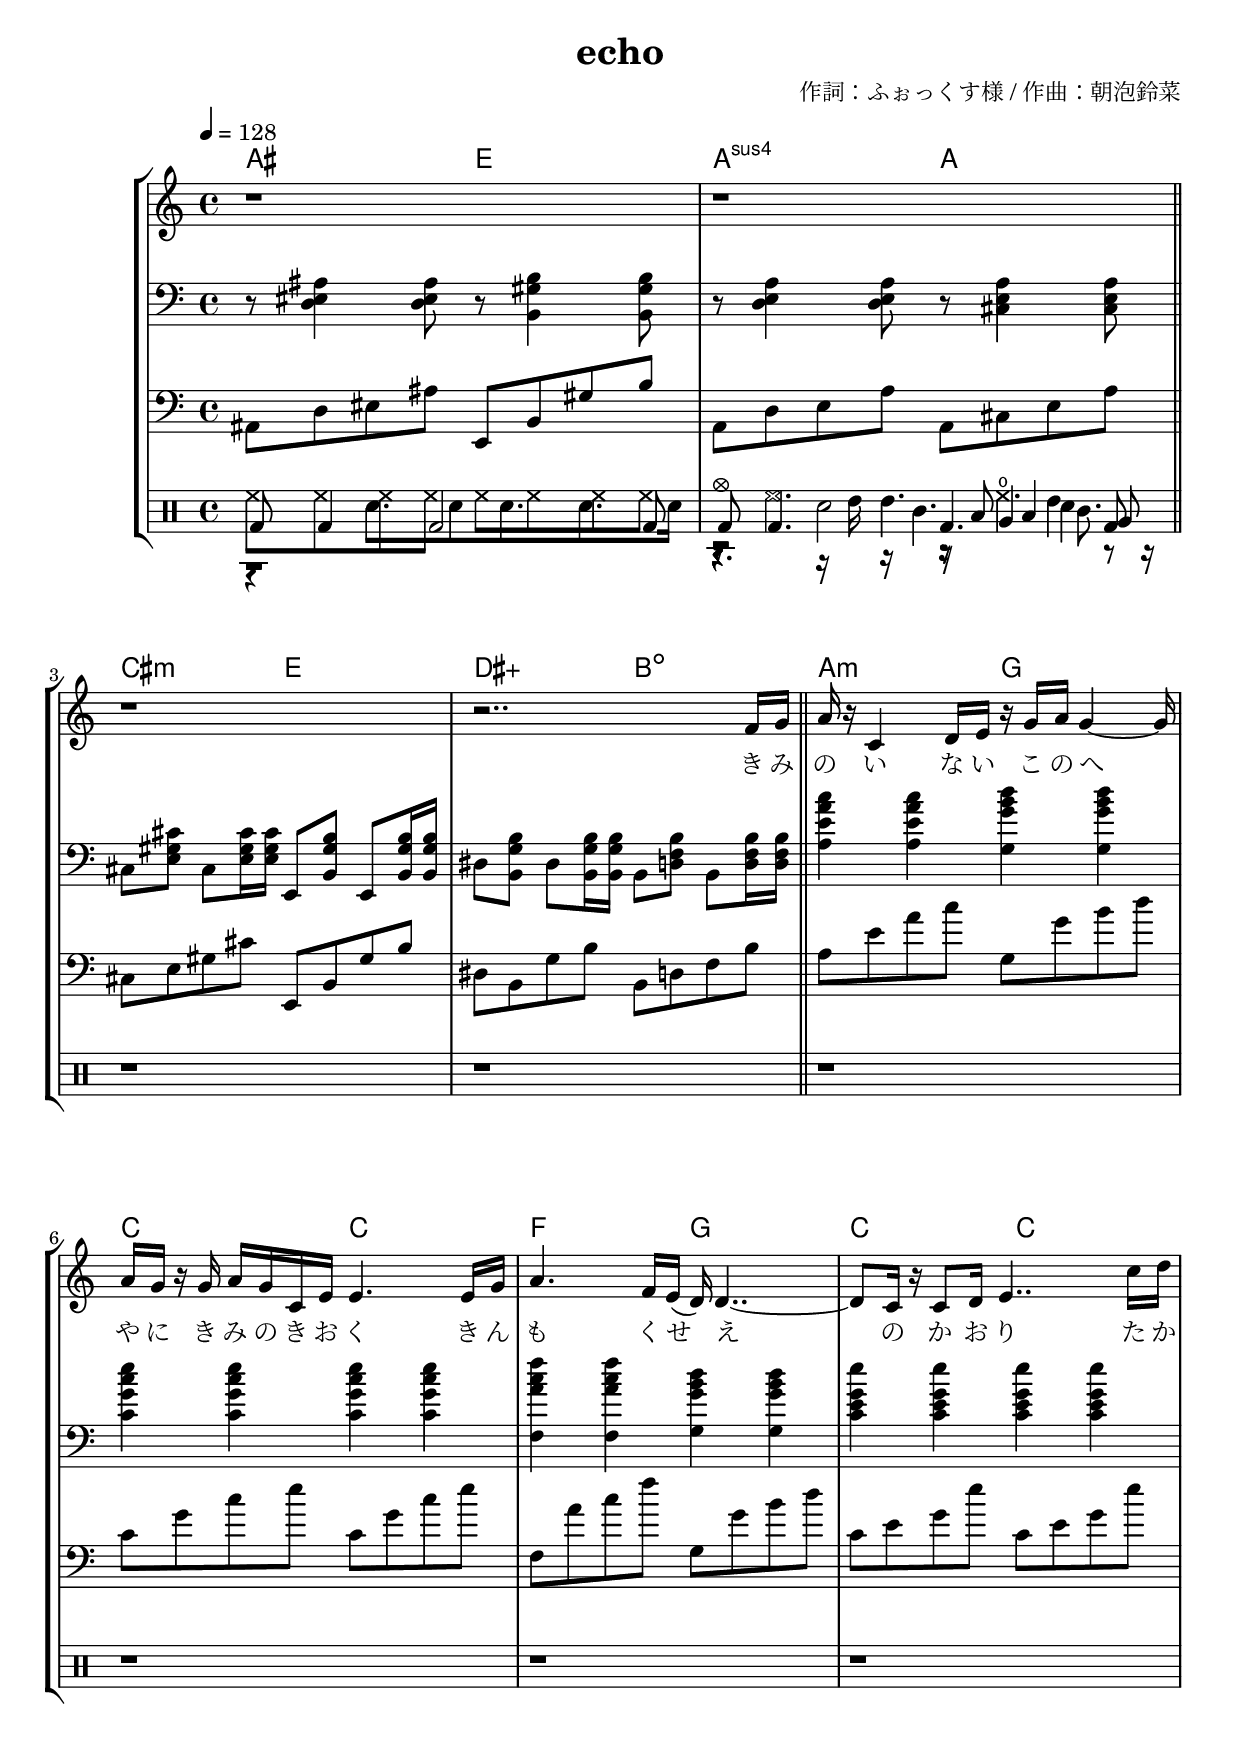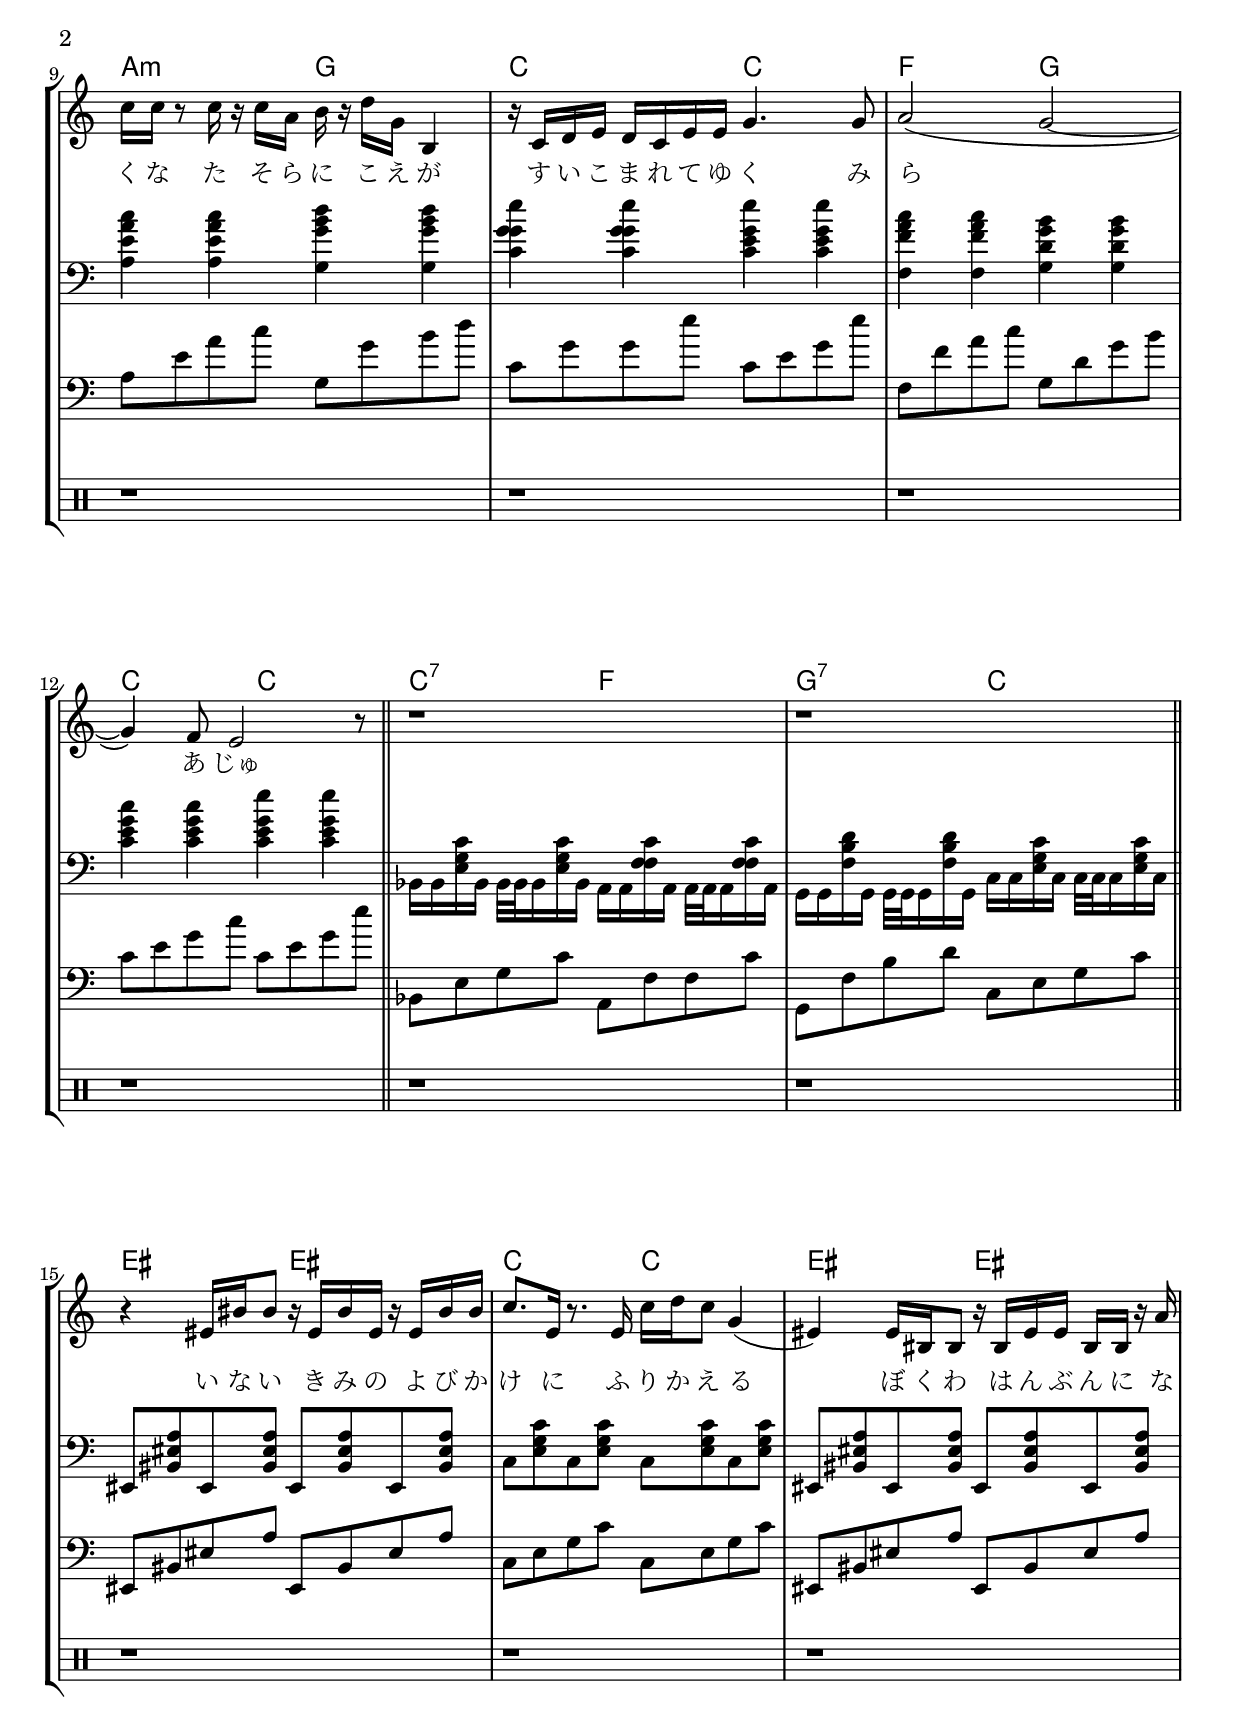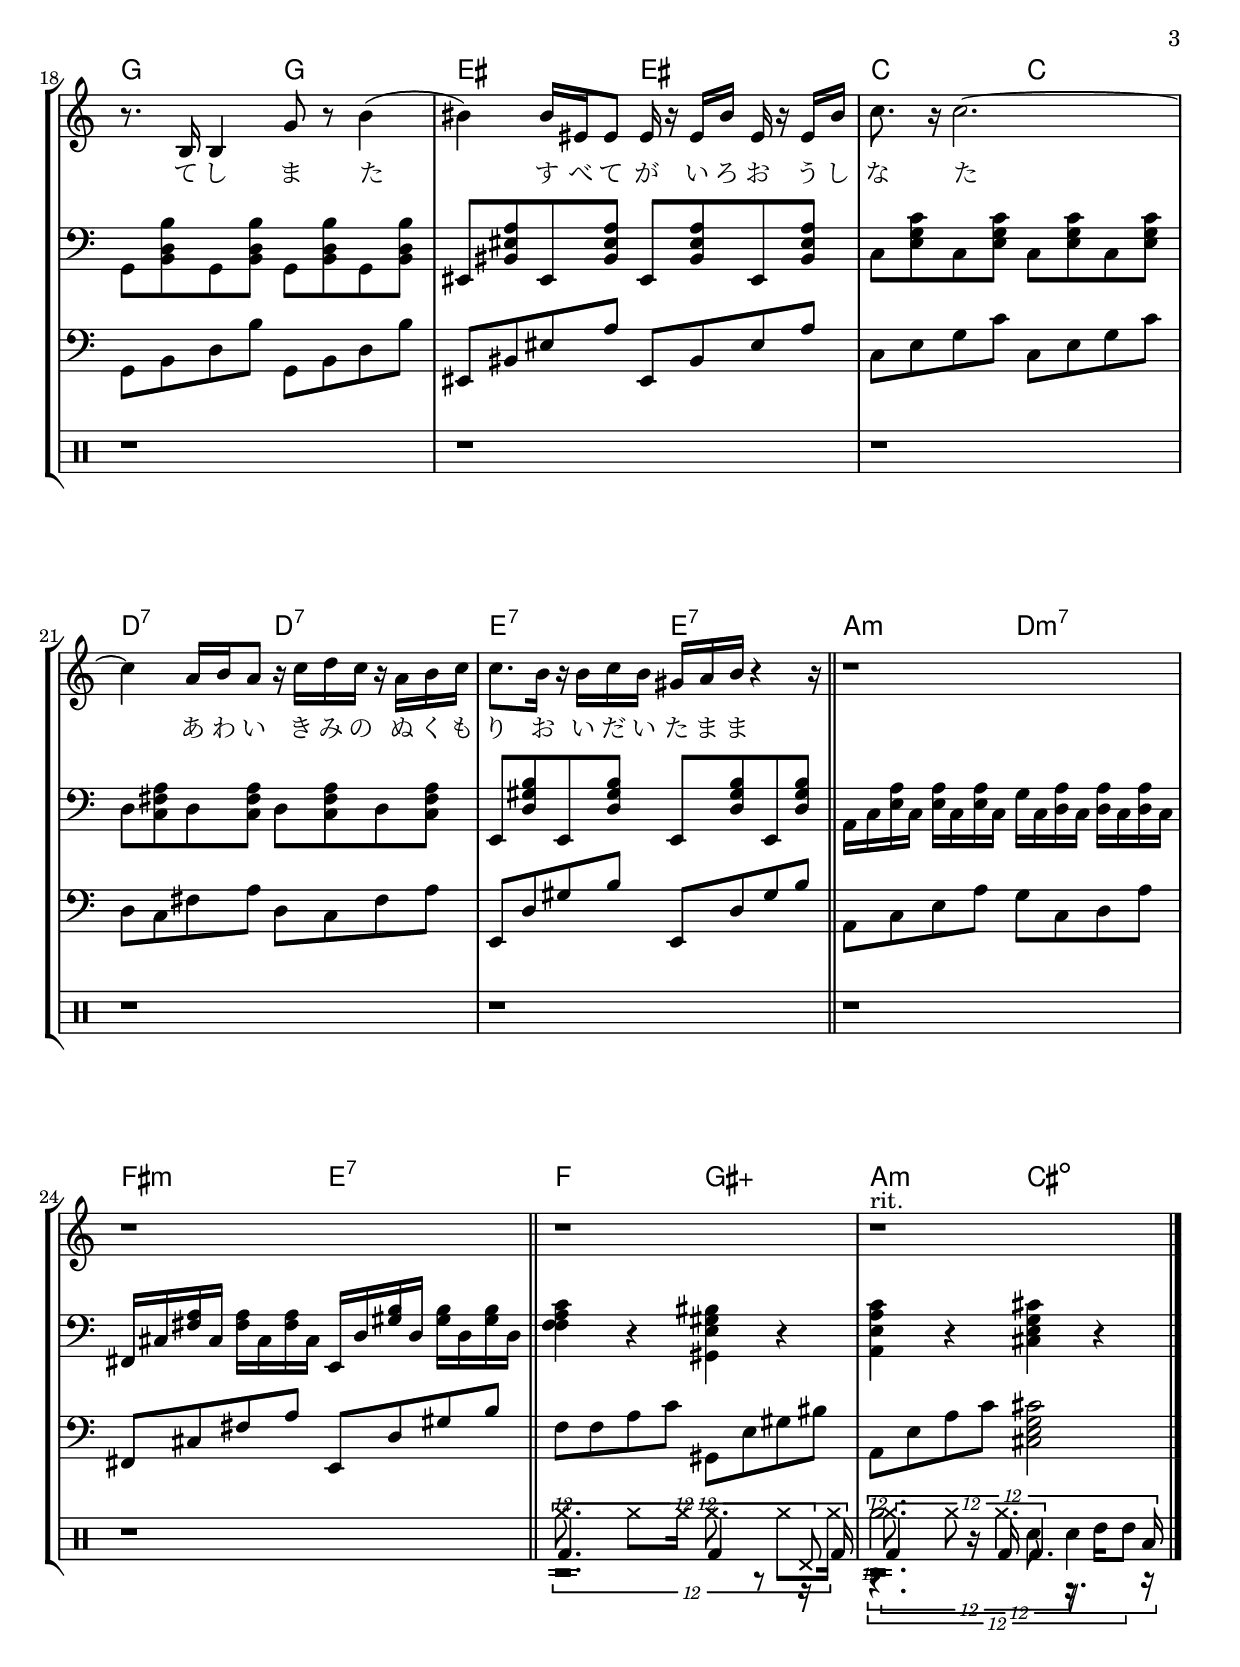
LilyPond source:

\version "2.12.1"

\header {
	title = \markup {echo}
	composer = \markup \center-column {"作詞：ふぉっくす様 / 作曲：朝泡鈴菜"}
}

harmony = \chordmode {
	ais2 e a:sus4 a 

	cis:m e dis:aug b:dim 

	a:m g c c f g c c a:m g c c f g c c 

	c:7 f g:7 c 

	eis eis c c eis eis g g eis eis c c d:7 d:7 e:7 e:7 

	a:m d:min7 fis:m e:7 

	f gis:aug a:m cis:dim 
}

melody = {
	\key c \major
	\tempo 4 = 128
	r1 | r1   
	r1 | r2.. 
	\set Staff.midiInstrument = #"fss0.32"
	f'16  g'16 
	a'16  r16  c'4  d'16  e'16  r16  g'16  a'16  g'4~g'16 
	a'16  g'16  r16  g'16  a'16  g'16  c'16  e'16  e'4.  e'16  g'16 
	a'4.  f'16  e'16  (d'16)  d'4..~ 
	d'8  c'16  r16  c'8  d'16  e'4..  c''16  d''16 
	c''16  c''16  r8  c''16  r16  c''16  a'16  b'16  r16  d''16  g'16  b4 
	r16  c'16  d'16  e'16  d'16  c'16  e'16  e'16  g'4.  g'8 
	a'2  (g'2~ 
	g'4)  f'8  e'2  	r8 	r1 | r1   
	\set Staff.midiInstrument = #"fss0.32"
	r4 eis'16  bis'16  bis'8  r16  eis'16  bis'16  eis'16  r16  eis'16  bis'16  bis'16 
	c''8.  e'16  r8.  e'16  c''16  d''16  c''8  g'4 
	(eis'4)  eis'16  bis16  bis8  r16  bis16  eis'16  eis'16  bis16  bis16  r16  a'16 
	r8.  b16  b4  g'8  r8  b'4 
	(bis'4)  bis'16  eis'16  eis'8  eis'16  r16  eis'16  bis'16  eis'16  r16  eis'16  bis'16 
	c''8.  r16  c''2.~ 
	c''4  a'16  b'16  a'8  r16  c''16  d''16  c''16  r16  a'16  b'16  c''16 
	c''8.  b'16  r16  b'16  c''16  b'16  gis'16  a'16  b'16  	r4~r16 	r1 | r1   
	r1 | r1^"rit." \bar "|."
}

words = \lyricmode {
	
	
	き  み  の  い  な  い  こ  の  へ  や  に  き  み  の  き  お  く  き  ん  も  く  せ  え  の  か  お  り  た  か  く  な  た  そ  ら  に  こ  え  が  す  い  こ  ま  れ  て  ゆ  く  み  ら  あ  じゅ  
	
	い  な  い  き  み  の  よ  び  か  け  に  ふ  り  か  え  る  ぼ  く  わ  は  ん  ぶ  ん  に  な  て  し  ま  た  す  べ  て  が  い  ろ  お  う  し  な  た  あ  わ  い  き  み  の  ぬ  く  も  り  お  い  だ  い  た  ま  ま  
	
	
}

tempochange = {
	\tempo 4 = 128
	r1 | r1 \bar "||"
	\tempo 4 = 128
	r1 | r1 \bar "||"
	\tempo 4 = 128
	r1 | r1 | r1 | r1 | r1 | r1 | r1 | r1 \bar "||"
	\tempo 4 = 128
	r1 | r1 \bar "||"
	\tempo 4 = 128
	r1 | r1 | r1 | r1 | r1 | r1 | r1 | r1 \bar "||"
	\tempo 4 = 128
	r1 | r1 \bar "||"
	\tempo 4 = 128
	r1 | \tempo 4 = 96 r2 \tempo 4 = 85 r2 \bar "|."
}

mainacc = {
	\clef bass
	\set Staff.midiInstrument = #"Harmonica"
	\key c \major
	\tempo 4 = 128
	r8 <d eis ais>4 <d eis ais>8
	r8 <b, gis b>4 <b, gis b>8
	r8 <d e a>4 <d e a>8
	r8 <cis e a>4 <cis e a>8
	\bar "||"

	\set Staff.midiInstrument = #"Music box"
	cis8 <e gis cis'> cis <e gis cis'>16 <e gis cis'>
	e,8 <b, gis b> e, <b, gis b>16 <b, gis b>
	dis8 <b, g b> dis <b, g b>16 <b, g b>
	b,8 <d f b> b, <d f b>16 <d f b>
	\bar "||"

	\set Staff.midiInstrument = #"Electric Piano 1"
	<a e' a' c''>4 <a e' a' c''>4
	<g g' b' d''>4 <g g' b' d''>4
	<c' g' c'' e''>4 <c' g' c'' e''>4
	<c' g' c'' e''>4 <c' g' c'' e''>4
	<f a' c'' f''>4 <f a' c'' f''>4
	<g g' b' d''>4 <g g' b' d''>4
	<c' e' g' e''>4 <c' e' g' e''>4
	<c' e' g' e''>4 <c' e' g' e''>4
	<a e' a' c''>4 <a e' a' c''>4
	<g g' b' d''>4 <g g' b' d''>4
	<c' g' g' e''>4 <c' g' g' e''>4
	<c' e' g' e''>4 <c' e' g' e''>4
	<f f' a' c''>4 <f f' a' c''>4
	<g d' g' b'>4 <g d' g' b'>4
	<c' e' g' c''>4 <c' e' g' c''>4
	<c' e' g' e''>4 <c' e' g' e''>4
	\bar "||"

	\set Staff.midiInstrument = #"Accordion"
	bes,16 bes,16 <e g c'>16 bes,16   bes,32 bes,32 bes,16 <e g c'>16 bes,16
	a,16 a,16 <f f c'>16 a,16   a,32 a,32 a,16 <f f c'>16 a,16
	g,16 g,16 <f b d'>16 g,16   g,32 g,32 g,16 <f b d'>16 g,16
	c16 c16 <e g c'>16 c16   c32 c32 c16 <e g c'>16 c16
	\bar "||"

	\set Staff.midiInstrument = #"Acoustic grand"
	eis,8 <bis, eis a> eis, <bis, eis a>
	eis,8 <bis, eis a> eis, <bis, eis a>
	c8 <e g c'> c <e g c'>
	c8 <e g c'> c <e g c'>
	eis,8 <bis, eis a> eis, <bis, eis a>
	eis,8 <bis, eis a> eis, <bis, eis a>
	g,8 <b, d b> g, <b, d b>
	g,8 <b, d b> g, <b, d b>
	eis,8 <bis, eis a> eis, <bis, eis a>
	eis,8 <bis, eis a> eis, <bis, eis a>
	c8 <e g c'> c <e g c'>
	c8 <e g c'> c <e g c'>
	d8 <c fis a> d <c fis a>
	d8 <c fis a> d <c fis a>
	e,8 <d gis b> e, <d gis b>
	e,8 <d gis b> e, <d gis b>
	\bar "||"

	\set Staff.midiInstrument = #"Lead 2 (sawtooth)"
	a,16 c <e a> c <e a> c <e a> c
	g16 c <d a> c <d a> c <d a> c
	fis,16 cis <fis a> cis <fis a> cis <fis a> cis
	e,16 d <gis b> d <gis b> d <gis b> d
	\bar "||"

	\set Staff.midiInstrument = #"Recorder"
	<f f a c'>4 r4
	<gis, e gis bis>4 r4
	<a, e a c'>4 r4
	<cis e g cis'>4 r4
	\bar "|."
}

subacc = {
	\clef bass
	\set Staff.midiInstrument = #"Koto"
	\key c \major
	\tempo 4 = 128
	ais,8 d8 eis8 ais8
	e,8 b,8 gis8 b8
	a,8 d8 e8 a8
	a,8 cis8 e8 a8
	\bar "||"

	\set Staff.midiInstrument = #"Shamisen"
	cis8 e8 gis8 cis'8
	e,8 b,8 gis8 b8
	dis8 b,8 g8 b8
	b,8 d8 f8 b8
	\bar "||"

	\set Staff.midiInstrument = #"Shamisen"
	a8 e'8 a'8 c''8
	g8 g'8 b'8 d''8
	c'8 g'8 c''8 e''8
	c'8 g'8 c''8 e''8
	f8 a'8 c''8 f''8
	g8 g'8 b'8 d''8
	c'8 e'8 g'8 e''8
	c'8 e'8 g'8 e''8
	a8 e'8 a'8 c''8
	g8 g'8 b'8 d''8
	c'8 g'8 g'8 e''8
	c'8 e'8 g'8 e''8
	f8 f'8 a'8 c''8
	g8 d'8 g'8 b'8
	c'8 e'8 g'8 c''8
	c'8 e'8 g'8 e''8
	\bar "||"

	\set Staff.midiInstrument = #"Seashore"
	bes,8 e8 g8 c'8
	a,8 f8 f8 c'8
	g,8 f8 b8 d'8
	c8 e8 g8 c'8
	\bar "||"

	\set Staff.midiInstrument = #"Shamisen"
	eis,8 bis,8 eis8 a8
	eis,8 bis,8 eis8 a8
	c8 e8 g8 c'8
	c8 e8 g8 c'8
	eis,8 bis,8 eis8 a8
	eis,8 bis,8 eis8 a8
	g,8 b,8 d8 b8
	g,8 b,8 d8 b8
	eis,8 bis,8 eis8 a8
	eis,8 bis,8 eis8 a8
	c8 e8 g8 c'8
	c8 e8 g8 c'8
	d8 c8 fis8 a8
	d8 c8 fis8 a8
	e,8 d8 gis8 b8
	e,8 d8 gis8 b8
	\bar "||"

	\set Staff.midiInstrument = #"Shamisen"
	a,8 c8 e8 a8
	g8 c8 d8 a8
	fis,8 cis8 fis8 a8
	e,8 d8 gis8 b8
	\bar "||"

	\set Staff.midiInstrument = #"FX 1 (rain)"
	f8 f8 a8 c'8
	gis,8 e8 gis8 bis8
	a,8 e8 a8 c'8
	<cis e g cis'>2
	\bar "|."
}

percA = {
	\drummode {
	hh8 hh8 hh8 hh8 hh8 hh8 hh8 hh8  |r8 hh2. r8  \bar "||"
	r1 |r1 \bar "||"
	r1 |r1 |r1 |r1 |r1 |r1 |r1 |r1 \bar "||"
	r1 |r1 \bar "||"
	r1 |r1 |r1 |r1 |r1 |r1 |r1 |r1 \bar "||"
	r1 |r1 \bar "||"
	\times 16/12{ cymr8. cymr8 cymr16 cymr8. cymr8 cymr16 } |\times 16/12{ cymr8. cymr8 cymr4. r16 } \bar "|."
	}
}

percB = {
	\drummode {
	r4 sn8. sn8 sn8. sn8. sn16  |r4 sn2 sn4  \bar "||"
	r1 |r1 \bar "||"
	r1 |r1 |r1 |r1 |r1 |r1 |r1 |r1 \bar "||"
	r1 |r1 \bar "||"
	r1 |r1 |r1 |r1 |r1 |r1 |r1 |r1 \bar "||"
	r1 |r1 \bar "||"
	\times 16/12{ r2 r8 hhp8 } |\times 16/12{ r2. } \bar "|."
	}
}

percC = {
	\drummode {
	bd8 bd4 bd2 bd8  |bd8 bd4. bd4. bd8  \bar "||"
	r1 |r1 \bar "||"
	r1 |r1 |r1 |r1 |r1 |r1 |r1 |r1 \bar "||"
	r1 |r1 \bar "||"
	r1 |r1 |r1 |r1 |r1 |r1 |r1 |r1 \bar "||"
	r1 |r1 \bar "||"
	\times 16/12{ bd4. bd4 r16 bd16 } |\times 16/12{ bd4 r16 bd16 bd4. } \bar "|."
	}
}

percD = {
	\drummode {
	r1  |r2 r8 hho4.  \bar "||"
	r1 |r1 \bar "||"
	r1 |r1 |r1 |r1 |r1 |r1 |r1 |r1 \bar "||"
	r1 |r1 \bar "||"
	r1 |r1 |r1 |r1 |r1 |r1 |r1 |r1 \bar "||"
	r1 |r1 \bar "||"
	\times 16/12{ r2. } |\times 16/12{ rb2. } \bar "|."
	}
}

percE = {
	\drummode {
	r1 |cymc1  \bar "||"
	r1 |r1 \bar "||"
	r1 |r1 |r1 |r1 |r1 |r1 |r1 |r1 \bar "||"
	r1 |r1 \bar "||"
	r1 |r1 |r1 |r1 |r1 |r1 |r1 |r1 \bar "||"
	r1 |r1 \bar "||"
	r1 |\times 16/12{ r4. sn8 sn4 } \bar "|."
	}
}

percF = {
	\drummode {
	r1 |r4 r16 tommh16 tommh4. tommh4  \bar "||"
	r1 | r1 \bar "||"
	r1 | r1 | r1 | r1 | r1 | r1 | r1 | r1 \bar "||"
	r1 | r1 \bar "||"
	r1 | r1 | r1 | r1 | r1 | r1 | r1 | r1 \bar "||"
	r1 | r1 \bar "||"
	r1 |\times 16/12{ r2 r16 tommh16 tommh8 } \bar "|."
	}
}

percG = {
	\drummode {
	r1 |r4. r16 tomml4. tomml8.  \bar "||"
	r1 | r1 \bar "||"
	r1 | r1 | r1 | r1 | r1 | r1 | r1 | r1 \bar "||"
	r1 | r1 \bar "||"
	r1 | r1 | r1 | r1 | r1 | r1 | r1 | r1 \bar "||"
	r1 | r1 \bar "||"
	r1 |\times 16/12{ r2 r8. toml16 } \bar "|."
	}
}

percH = {
	\drummode {
	r1 |r2 r16 toml8 toml4 r16  \bar "||"
	r1 | r1 \bar "||"
	r1 | r1 | r1 | r1 | r1 | r1 | r1 | r1 \bar "||"
	r1 | r1 \bar "||"
	r1 | r1 | r1 | r1 | r1 | r1 | r1 | r1 \bar "||"
	r1 | r1 \bar "||"
	r1 | r1 \bar "|."
	}
}

percI = {
	\drummode {
	r1 |r2 r8 tomfh4 tomfh8  \bar "||"
	r1 | r1 \bar "||"
	r1 | r1 | r1 | r1 | r1 | r1 | r1 | r1 \bar "||"
	r1 | r1 \bar "||"
	r1 | r1 | r1 | r1 | r1 | r1 | r1 | r1 \bar "||"
	r1 | r1 \bar "||"
	r1 | r1 \bar "|."
	}
}

\score {
	<<
		\new StaffGroup <<
			\new ChordNames {\harmony}
			\new Voice = "melody" {\melody}
			\new Lyrics \lyricsto "melody" \words
			\new Staff = "mainacc" {\mainacc}
			\new Staff = "subacc" {\subacc}
			\new DrumStaff <<
				\new DrumVoice {\percA}
				\new DrumVoice {\percB}
				\new DrumVoice {\percC}
				\new DrumVoice {\percD}
				\new DrumVoice {\percE}
				\new DrumVoice {\percF}
				\new DrumVoice {\percG}
				\new DrumVoice {\percH}
				\new DrumVoice {\percI}
			>>
		>>
	>>
	\layout { }
}
